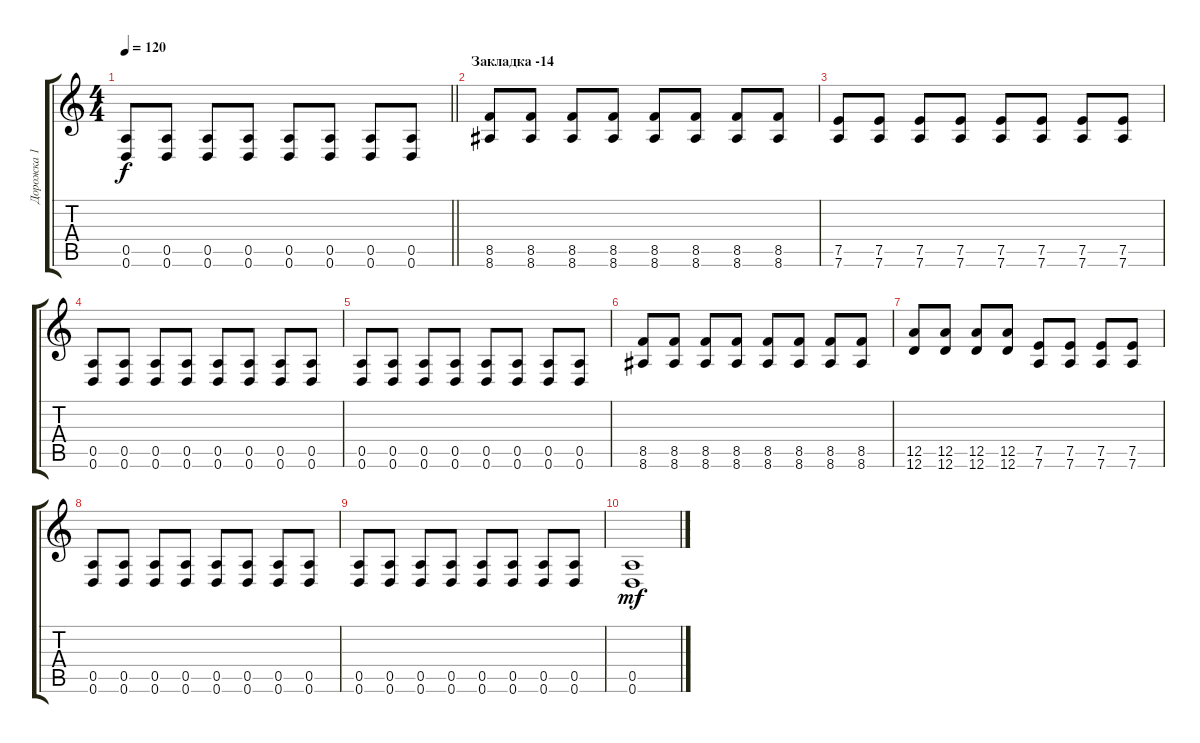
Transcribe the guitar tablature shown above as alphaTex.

\track ("Дорожка 1" "Дорожка 1") {instrument distortionguitar}
\staff {score tabs}
\tuning (E4 B3 G3 D3 A2 D2) {hide}
\ts (4 4)
\tempo 120
\clef g2
\barLineRight lightlight
\ks c
(0.5 0.6).8{dy f} (0.5 0.6).8 (0.5 0.6).8 (0.5 0.6).8 (0.5 0.6).8 (0.5 0.6).8 (0.5 0.6).8 (0.5 0.6).8 |
\section ("" "Закладка -14")
(8.5 8.6).8 (8.5 8.6).8 (8.5 8.6).8 (8.5 8.6).8 (8.5 8.6).8 (8.5 8.6).8 (8.5 8.6).8 (8.5 8.6).8 |
(7.5 7.6).8 (7.5 7.6).8 (7.5 7.6).8 (7.5 7.6).8 (7.5 7.6).8 (7.5 7.6).8 (7.5 7.6).8 (7.5 7.6).8 |
(0.5 0.6).8 (0.5 0.6).8 (0.5 0.6).8 (0.5 0.6).8 (0.5 0.6).8 (0.5 0.6).8 (0.5 0.6).8 (0.5 0.6).8 |
(0.5 0.6).8 (0.5 0.6).8 (0.5 0.6).8 (0.5 0.6).8 (0.5 0.6).8 (0.5 0.6).8 (0.5 0.6).8 (0.5 0.6).8 |
(8.5 8.6).8 (8.5 8.6).8 (8.5 8.6).8 (8.5 8.6).8 (8.5 8.6).8 (8.5 8.6).8 (8.5 8.6).8 (8.5 8.6).8 |
(12.5 12.6).8 (12.5 12.6).8 (12.5 12.6).8 (12.5 12.6).8 (7.5 7.6).8 (7.5 7.6).8 (7.5 7.6).8 (7.5 7.6).8 |
(0.5 0.6).8 (0.5 0.6).8 (0.5 0.6).8 (0.5 0.6).8 (0.5 0.6).8 (0.5 0.6).8 (0.5 0.6).8 (0.5 0.6).8 |
(0.5 0.6).8 (0.5 0.6).8 (0.5 0.6).8 (0.5 0.6).8 (0.5 0.6).8 (0.5 0.6).8 (0.5 0.6).8 (0.5 0.6).8 |
(0.5 0.6).1{dy mf}
